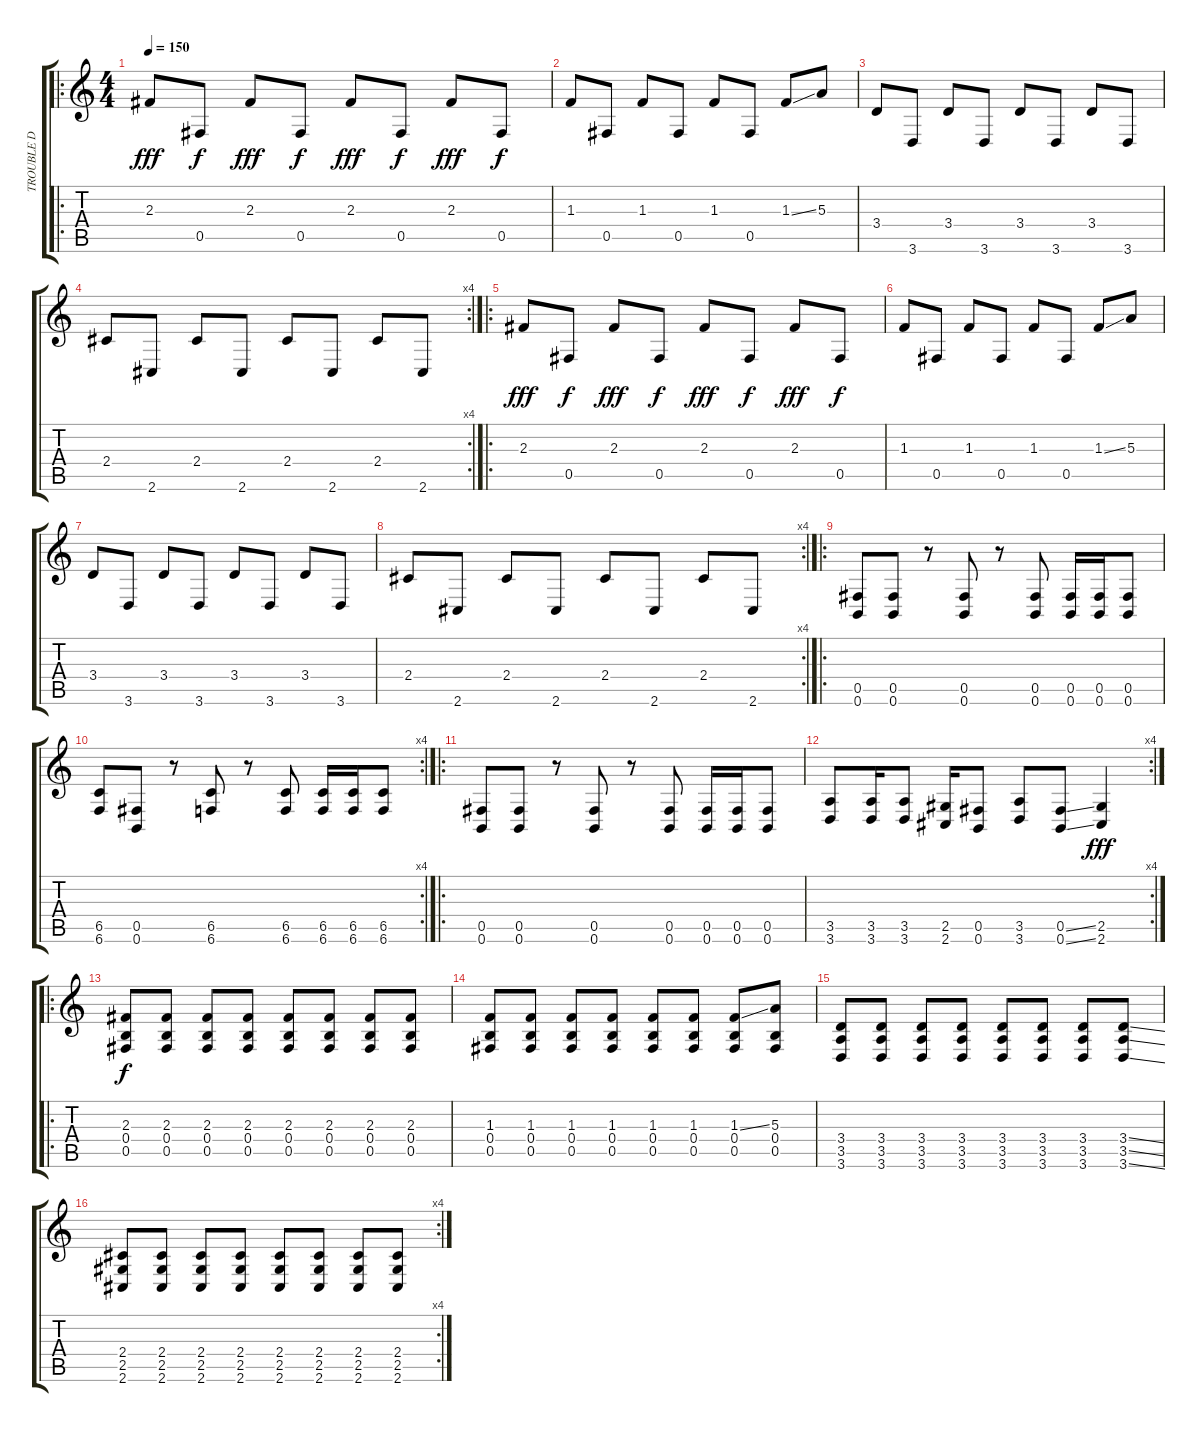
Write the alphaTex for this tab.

\track ("TROUBLE D" "TROUBLE D") {instrument electricbassfinger}
\staff {score tabs}
\tuning (Db4 Ab3 E3 B2 Gb2 B1) {hide}
\ro
\ts (4 4)
\tempo 150
\clef g2
\ks c
2.3.8{dy fff instrument electricbassfinger} 0.5.8{dy f} 2.3.8{dy fff} 0.5.8{dy f} 2.3.8{dy fff} 0.5.8{dy f} 2.3.8{dy fff} 0.5.8{dy f} |
1.3.8 0.5.8 1.3.8 0.5.8 1.3.8 0.5.8 1.3{ss}.8 5.3.8 |
3.4.8 3.6.8 3.4.8 3.6.8 3.4.8 3.6.8 3.4.8 3.6.8 |
\rc 4
2.4.8 2.6.8 2.4.8 2.6.8 2.4.8 2.6.8 2.4.8 2.6.8 |
\ro
2.3.8{dy fff} 0.5.8{dy f} 2.3.8{dy fff} 0.5.8{dy f} 2.3.8{dy fff} 0.5.8{dy f} 2.3.8{dy fff} 0.5.8{dy f} |
1.3.8 0.5.8 1.3.8 0.5.8 1.3.8 0.5.8 1.3{ss}.8 5.3.8 |
3.4.8 3.6.8 3.4.8 3.6.8 3.4.8 3.6.8 3.4.8 3.6.8 |
\rc 4
2.4.8 2.6.8 2.4.8 2.6.8 2.4.8 2.6.8 2.4.8 2.6.8 |
\ro
(0.5 0.6).8 (0.5 0.6).8 r.8 (0.5 0.6).8 r.8 (0.5 0.6).8 (0.5 0.6).16 (0.5 0.6).16 (0.5 0.6).8 |
\rc 4
(6.5 6.6).8 (0.5 0.6).8 r.8 (6.5 6.6).8 r.8 (6.5 6.6).8 (6.5 6.6).16 (6.5 6.6).16 (6.5 6.6).8 |
\ro
(0.5 0.6).8 (0.5 0.6).8 r.8 (0.5 0.6).8 r.8 (0.5 0.6).8 (0.5 0.6).16 (0.5 0.6).16 (0.5 0.6).8 |
\rc 4
(3.5 3.6).8 (3.5 3.6).16 (3.5 3.6).8 (2.5 2.6).16 (0.5 0.6).8 (3.5 3.6).8 (0.5{ss} 0.6{ss}).8 (2.5 2.6).4{dy fff} |
\ro
(2.3 0.4 0.5).8{dy f} (2.3 0.4 0.5).8 (2.3 0.4 0.5).8 (2.3 0.4 0.5).8 (2.3 0.4 0.5).8 (2.3 0.4 0.5).8 (2.3 0.4 0.5).8 (2.3 0.4 0.5).8 |
(1.3 0.4 0.5).8 (1.3 0.4 0.5).8 (1.3 0.4 0.5).8 (1.3 0.4 0.5).8 (1.3 0.4 0.5).8 (1.3 0.4 0.5).8 (1.3{ss} 0.4 0.5).8 (5.3 0.4 0.5).8 |
(3.4 3.5 3.6).8 (3.4 3.5 3.6).8 (3.4 3.5 3.6).8 (3.4 3.5 3.6).8 (3.4 3.5 3.6).8 (3.4 3.5 3.6).8 (3.4 3.5 3.6).8 (3.4{ss} 3.5{ss} 3.6{ss}).8 |
\rc 4
(2.4 2.5 2.6).8 (2.4 2.5 2.6).8 (2.4 2.5 2.6).8 (2.4 2.5 2.6).8 (2.4 2.5 2.6).8 (2.4 2.5 2.6).8 (2.4 2.5 2.6).8 (2.4 2.5 2.6).8
